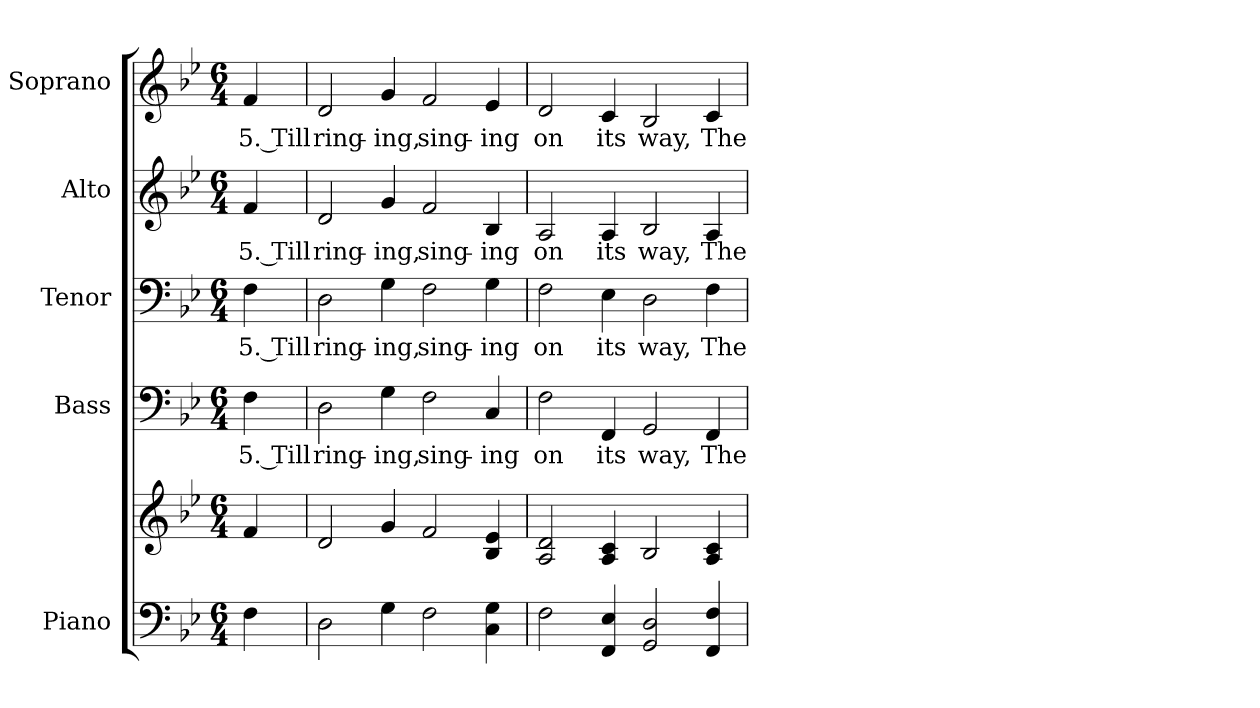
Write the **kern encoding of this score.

**kern	**kern	**kern	**text	**kern	**text	**kern	**text	**kern	**text
*part5	*part5	*part4	*part4	*part3	*part3	*part2	*part2	*part1	*part1
*staff6	*staff5	*staff4	*staff4	*staff3	*staff3	*staff2	*staff2	*staff1	*staff1
*I"Piano	*	*I"Bass	*	*I"Tenor	*	*I"Alto	*	*I"Soprano	*
*I'Pno.	*	*I'B.	*	*I'T.	*	*I'A.	*	*I'S.	*
!!LO:PB:g=z
*clefF4	*clefG2	*clefF4	*	*clefF4	*	*clefG2	*	*clefG2	*
*k[b-e-]	*k[b-e-]	*k[b-e-]	*	*k[b-e-]	*	*k[b-e-]	*	*k[b-e-]	*
*B-:	*B-:	*B-:	*	*B-:	*	*B-:	*	*B-:	*
*M6/4	*M6/4	*M6/4	*	*M6/4	*	*M6/4	*	*M6/4	*
=	=	=	=	=	=	=	=	=	=
!	!	!	!LO:LY:b:color=#000000	!	!	!	!	!	!
!	!	!	!	!	!LO:LY:b:color=#000000	!	!	!	!
!	!	!	!	!	!	!	!LO:LY:b:color=#000000	!	!
!	!	!	!	!	!	!	!	!	!LO:LY:b:color=#000000
4Fi\	4fi/	4Fi\	5. Till	4Fi\	5. Till	4fi/	5. Till	4fi/	5. Till
=1	=1	=1	=1	=1	=1	=1	=1	=1	=1
!	!	!	!LO:LY:b:color=#000000	!	!	!	!	!	!
!	!	!	!	!	!LO:LY:b:color=#000000	!	!	!	!
!	!	!	!	!	!	!	!LO:LY:b:color=#000000	!	!
!	!	!	!	!	!	!	!	!	!LO:LY:b:color=#000000
2Di\	2di/	2Di\	ring-	2Di\	ring-	2di/	ring-	2di/	ring-
!	!	!	!LO:LY:b:color=#000000	!	!	!	!	!	!
!	!	!	!	!	!LO:LY:b:color=#000000	!	!	!	!
!	!	!	!	!	!	!	!LO:LY:b:color=#000000	!	!
!	!	!	!	!	!	!	!	!	!LO:LY:b:color=#000000
4Gi\	4gi/	4Gi\	-ing,	4Gi\	-ing,	4gi/	-ing,	4gi/	-ing,
!	!	!	!LO:LY:b:color=#000000	!	!	!	!	!	!
!	!	!	!	!	!LO:LY:b:color=#000000	!	!	!	!
!	!	!	!	!	!	!	!LO:LY:b:color=#000000	!	!
!	!	!	!	!	!	!	!	!	!LO:LY:b:color=#000000
2Fi\	2fi/	2Fi\	sing-	2Fi\	sing-	2fi/	sing-	2fi/	sing-
!	!	!	!LO:LY:b:color=#000000	!	!	!	!	!	!
!	!	!	!	!	!LO:LY:b:color=#000000	!	!	!	!
!	!	!	!	!	!	!	!LO:LY:b:color=#000000	!	!
!	!	!	!	!	!	!	!	!	!LO:LY:b:color=#000000
4Ci\ 4Gi	4B-i/ 4e-i	4Ci/	-ing	4Gi\	-ing	4B-i/	-ing	4e-i/	-ing
=2	=2	=2	=2	=2	=2	=2	=2	=2	=2
!	!	!	!LO:LY:b:color=#000000	!	!	!	!	!	!
!	!	!	!	!	!LO:LY:b:color=#000000	!	!	!	!
!	!	!	!	!	!	!	!LO:LY:b:color=#000000	!	!
!	!	!	!	!	!	!	!	!	!LO:LY:b:color=#000000
2Fi\	2Ai/ 2di	2Fi\	on	2Fi\	on	2Ai/	on	2di/	on
!	!	!	!LO:LY:b:color=#000000	!	!	!	!	!	!
!	!	!	!	!	!LO:LY:b:color=#000000	!	!	!	!
!	!	!	!	!	!	!	!LO:LY:b:color=#000000	!	!
!	!	!	!	!	!	!	!	!	!LO:LY:b:color=#000000
4FFi/ 4E-i	4Ai/ 4ci	4FFi/	its	4E-i\	its	4Ai/	its	4ci/	its
!	!	!	!LO:LY:b:color=#000000	!	!	!	!	!	!
!	!	!	!	!	!LO:LY:b:color=#000000	!	!	!	!
!	!	!	!	!	!	!	!LO:LY:b:color=#000000	!	!
!	!	!	!	!	!	!	!	!	!LO:LY:b:color=#000000
2GGi/ 2Di	2B-i/	2GGi/	way,	2Di\	way,	2B-i/	way,	2B-i/	way,
!	!	!	!LO:LY:b:color=#000000	!	!	!	!	!	!
!	!	!	!	!	!LO:LY:b:color=#000000	!	!	!	!
!	!	!	!	!	!	!	!LO:LY:b:color=#000000	!	!
!	!	!	!	!	!	!	!	!	!LO:LY:b:color=#000000
4FFi/ 4Fi	4Ai/ 4ci	4FFi/	The	4Fi\	The	4Ai/	The	4ci/	The
=	=	=	=	=	=	=	=	=	=
*-	*-	*-	*-	*-	*-	*-	*-	*-	*-
